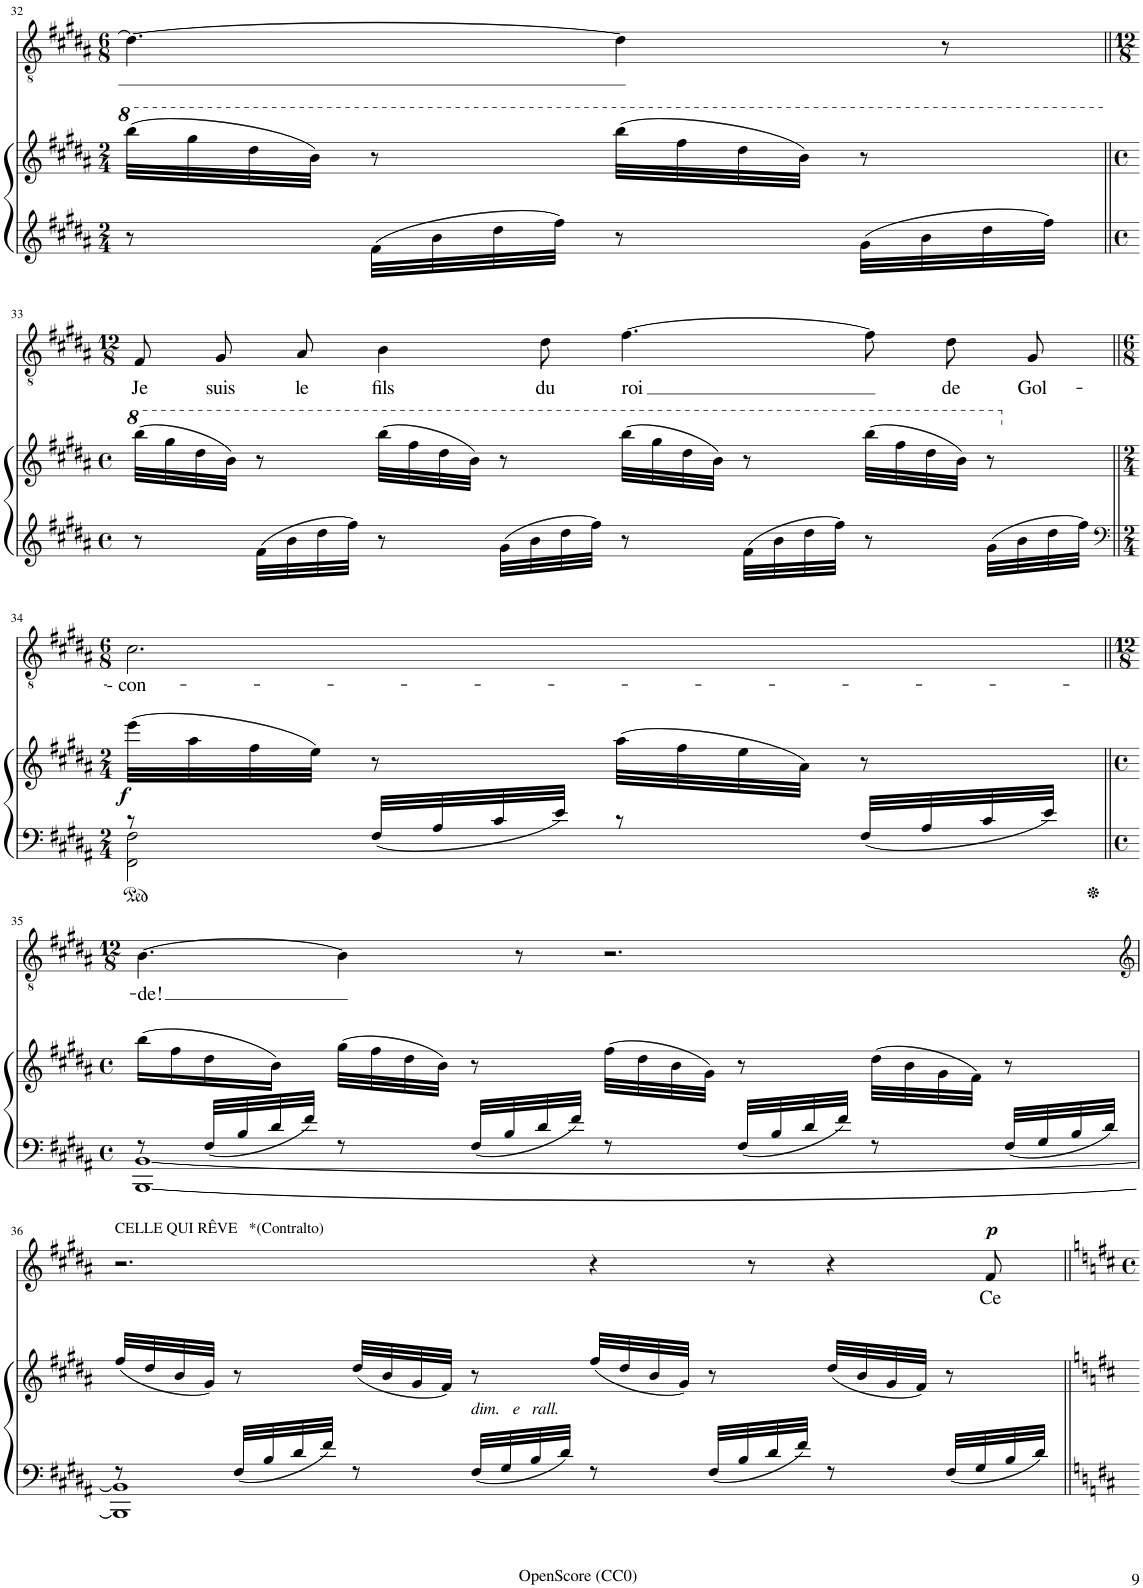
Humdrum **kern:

**kern	**kern	**dynam	**kern	**text	**kern	**text	**dynam
*part3	*part3	*part3	*part2	*part2	*part1	*part1	*part1
*staff4	*staff3	*staff3/4	*staff2	*staff2	*staff1	*staff1	*staff1
*I"Piano	*	*	*I"Tenor	*	*I"Chant Voice	*	*
*I'Pno	*	*	*	*	*	*	*
!!LO:PB:g=z
*clefG2	*clefG2	*	*clefGv2	*	*clefGv2	*	*
*	*	*	*	*	*Trd1c2	*	*
*k[f#c#g#d#a#]	*k[f#c#g#d#a#]	*	*k[f#c#g#d#a#]	*	*k[f#c#g#d#a#]	*	*
*M2/4	*M2/4	*	*M6/8	*	*M6/8	*	*
=32	=32	=32	=32	=32	=32	=32	=32
8r	(32bbb\LLL	.	4.d#\_	.	2.r	.	.
.	32ggg#\	.	.	.	.	.	.
.	32ddd#\	.	.	.	.	.	.
.	32bb\JJJ)	.	.	.	.	.	.
32f#\LLL	8r	.	.	.	.	.	.
32b\	.	.	.	.	.	.	.
32dd#\	.	.	.	.	.	.	.
32ff#\JJJ	.	.	.	.	.	.	.
8r	(32bbb\LLL	.	.	.	.	.	.
.	32fff#\	.	.	.	.	.	.
.	32ddd#\	.	.	.	.	.	.
.	32bb\JJJ)	.	.	.	.	.	.
32g#\LLL	8r	.	4d#\]	.	.	.	.
32b\	.	.	.	.	.	.	.
32dd#\	.	.	.	.	.	.	.
32ff#\JJJ	.	.	.	.	.	.	.
4ryy	4ryy	.	.	.	.	.	.
.	.	.	8r	.	.	.	.
!!LO:LB:g=z
=33||	=33||	=33||	=33||	=33||	=33||	=33||	=33||
*M4/4	*M4/4	*	*M12/8	*	*M12/8	*	*
!	!	!	!	!LO:LY:b	!	!	!
8r	(32bbb\LLL	.	8F#/L	Je	1.r	.	.
.	32ggg#\	.	.	.	.	.	.
.	32ddd#\	.	.	.	.	.	.
.	32bb\JJJ)	.	.	.	.	.	.
!	!	!	!	!LO:LY:b	!	!	!
32f#\LLL	8r	.	8G#/	suis	.	.	.
32b\	.	.	.	.	.	.	.
32dd#\	.	.	.	.	.	.	.
32ff#\JJJ	.	.	.	.	.	.	.
!	!	!	!	!LO:LY:b	!	!	!
8r	(32bbb\LLL	.	8A#/J	le	.	.	.
.	32fff#\	.	.	.	.	.	.
.	32ddd#\	.	.	.	.	.	.
.	32bb\JJJ)	.	.	.	.	.	.
!	!	!	!	!LO:LY:b	!	!	!
32g#\LLL	8r	.	4B\	fils	.	.	.
32b\	.	.	.	.	.	.	.
32dd#\	.	.	.	.	.	.	.
32ff#\JJJ	.	.	.	.	.	.	.
8r	(32bbb\LLL	.	.	.	.	.	.
.	32ggg#\	.	.	.	.	.	.
.	32ddd#\	.	.	.	.	.	.
.	32bb\JJJ)	.	.	.	.	.	.
!	!	!	!	!LO:LY:b	!	!	!
32f#\LLL	8r	.	8d#\	du	.	.	.
32b\	.	.	.	.	.	.	.
32dd#\	.	.	.	.	.	.	.
32ff#\JJJ	.	.	.	.	.	.	.
!	!	!	!	!LO:LY:b	!	!	!
8r	(32bbb\LLL	.	[4.f#\	roi	.	.	.
.	32fff#\	.	.	.	.	.	.
.	32ddd#\	.	.	.	.	.	.
.	32bb\JJJ)	.	.	.	.	.	.
32g#\LLL	8r	.	.	.	.	.	.
32b\	.	.	.	.	.	.	.
32dd#\	.	.	.	.	.	.	.
32ff#\JJJ	.	.	.	.	.	.	.
2ryy	2ryy	.	.	.	.	.	.
.	.	.	8f#\L]	.	.	.	.
!	!	!	!	!LO:LY:b	!	!	!
.	.	.	8d#\	de	.	.	.
!	!	!	!	!LO:LY:b	!	!	!
.	.	.	8G#\J	Gol-	.	.	.
!!LO:LB:g=z
=34||	=34||	=34||	=34||	=34||	=34||	=34||	=34||
*clefF4	*	*	*	*	*	*	*
*M2/4	*M2/4	*	*M6/8	*	*M6/8	*	*
*^	*	*	*	*	*	*	*
!	!	!	!LO:DY:b	!	!LO:LY:b	!	!	!
8r	2FF#\ 2F#\	(32eee\LLL	f	2.c#\	-- con-	2.r	.	.
.	.	32aa#\	.	.	.	.	.	.
.	.	32ff#\	.	.	.	.	.	.
.	.	32ee\JJJ)	.	.	.	.	.	.
32F#/LLL	.	8r	.	.	.	.	.	.
32A#/	.	.	.	.	.	.	.	.
32c#/	.	.	.	.	.	.	.	.
32e/JJJ	.	.	.	.	.	.	.	.
8r	.	(32aa#\LLL	.	.	.	.	.	.
.	.	32ff#\	.	.	.	.	.	.
.	.	32ee\	.	.	.	.	.	.
.	.	32a#\JJJ)	.	.	.	.	.	.
32F#/LLL	.	8r	.	.	.	.	.	.
32A#/	.	.	.	.	.	.	.	.
32c#/	.	.	.	.	.	.	.	.
32e/JJJ	.	.	.	.	.	.	.	.
4ryy	4ryy	4ryy	.	.	.	.	.	.
!!LO:LB:g=z
=35||	=35||	=35||	=35||	=35||	=35||	=35||	=35||	=35||
*M4/4	*	*M4/4	*	*M12/8	*	*M12/8	*	*
!	!	!	!	!	!LO:LY:b	!	!	!
8r	[1BBB [1BB	(16bb\LL	.	[4.B\	-de!	1.r	.	.
.	.	16ff#\	.	.	.	.	.	.
32F#/LLL	.	16dd#\	.	.	.	.	.	.
32B/	.	.	.	.	.	.	.	.
32d#/	.	16b\JJ)	.	.	.	.	.	.
32f#/JJJ	.	.	.	.	.	.	.	.
8r	.	(32gg#\LLL	.	.	.	.	.	.
.	.	32ff#\	.	.	.	.	.	.
.	.	32dd#\	.	.	.	.	.	.
.	.	32b\JJJ)	.	.	.	.	.	.
32F#/LLL	.	8r	.	4B\]	.	.	.	.
32B/	.	.	.	.	.	.	.	.
32d#/	.	.	.	.	.	.	.	.
32f#/JJJ	.	.	.	.	.	.	.	.
8r	.	(32ff#\LLL	.	.	.	.	.	.
.	.	32dd#\	.	.	.	.	.	.
.	.	32b\	.	.	.	.	.	.
.	.	32g#\JJJ)	.	.	.	.	.	.
32F#/LLL	.	8r	.	8r	.	.	.	.
32B/	.	.	.	.	.	.	.	.
32d#/	.	.	.	.	.	.	.	.
32f#/JJJ	.	.	.	.	.	.	.	.
8r	.	(32dd#\LLL	.	2.r	.	.	.	.
.	.	32b\	.	.	.	.	.	.
.	.	32g#\	.	.	.	.	.	.
.	.	32f#\JJJ)	.	.	.	.	.	.
32F#/LLL	.	8r	.	.	.	.	.	.
32G#/	.	.	.	.	.	.	.	.
32B/	.	.	.	.	.	.	.	.
32d#/JJJ	.	.	.	.	.	.	.	.
2ryy	2ryy	2ryy	.	.	.	.	.	.
!!LO:LB:g=z
=36	=36	=36	=36	=36	=36	=36	=36	=36
*	*	*	*	*clefG2	*	*clefG2	*	*
!	!	!	!	!	!	!LO:TX:a:t=CELLE QUI RÊVE   *(Contralto)	!	!
8r	1BBB] 1BB]	(32ff#/LLL	.	1.r	.	2.r	.	.
.	.	32dd#/	.	.	.	.	.	.
.	.	32b/	.	.	.	.	.	.
.	.	32g#/JJJ)	.	.	.	.	.	.
32F#/LLL	.	8r	.	.	.	.	.	.
32B/	.	.	.	.	.	.	.	.
32d#/	.	.	.	.	.	.	.	.
32f#/JJJ	.	.	.	.	.	.	.	.
8r	.	(32dd#/LLL	.	.	.	.	.	.
.	.	32b/	.	.	.	.	.	.
.	.	32g#/	.	.	.	.	.	.
.	.	32f#/JJJ)	.	.	.	.	.	.
!	!	!LO:TX:b:i:t=dim.   e   rall.	!	!	!	!	!	!
32F#/LLL	.	8r	.	.	.	.	.	.
32G#/	.	.	.	.	.	.	.	.
32B/	.	.	.	.	.	.	.	.
32d#/JJJ	.	.	.	.	.	.	.	.
8r	.	(32ff#/LLL	.	.	.	.	.	.
.	.	32dd#/	.	.	.	.	.	.
.	.	32b/	.	.	.	.	.	.
.	.	32g#/JJJ)	.	.	.	.	.	.
32F#/LLL	.	8r	.	.	.	.	.	.
32B/	.	.	.	.	.	.	.	.
32d#/	.	.	.	.	.	.	.	.
32f#/JJJ	.	.	.	.	.	.	.	.
8r	.	(32dd#/LLL	.	.	.	4r	.	.
.	.	32b/	.	.	.	.	.	.
.	.	32g#/	.	.	.	.	.	.
.	.	32f#/JJJ)	.	.	.	.	.	.
32F#/LLL	.	8r	.	.	.	.	.	.
32G#/	.	.	.	.	.	.	.	.
32B/	.	.	.	.	.	.	.	.
32d#/JJJ	.	.	.	.	.	.	.	.
2ryy	2ryy	2ryy	.	.	.	8r	.	.
.	.	.	.	.	.	4r	.	.
!	!	!	!	!	!	!	!LO:LY:b	!LO:DY:a
.	.	.	.	.	.	8f#/	Ce	p
*v	*v	*	*	*	*	*	*	*
=||	=||	=||	=||	=||	=||	=||	=||
*-	*-	*-	*-	*-	*-	*-	*-
